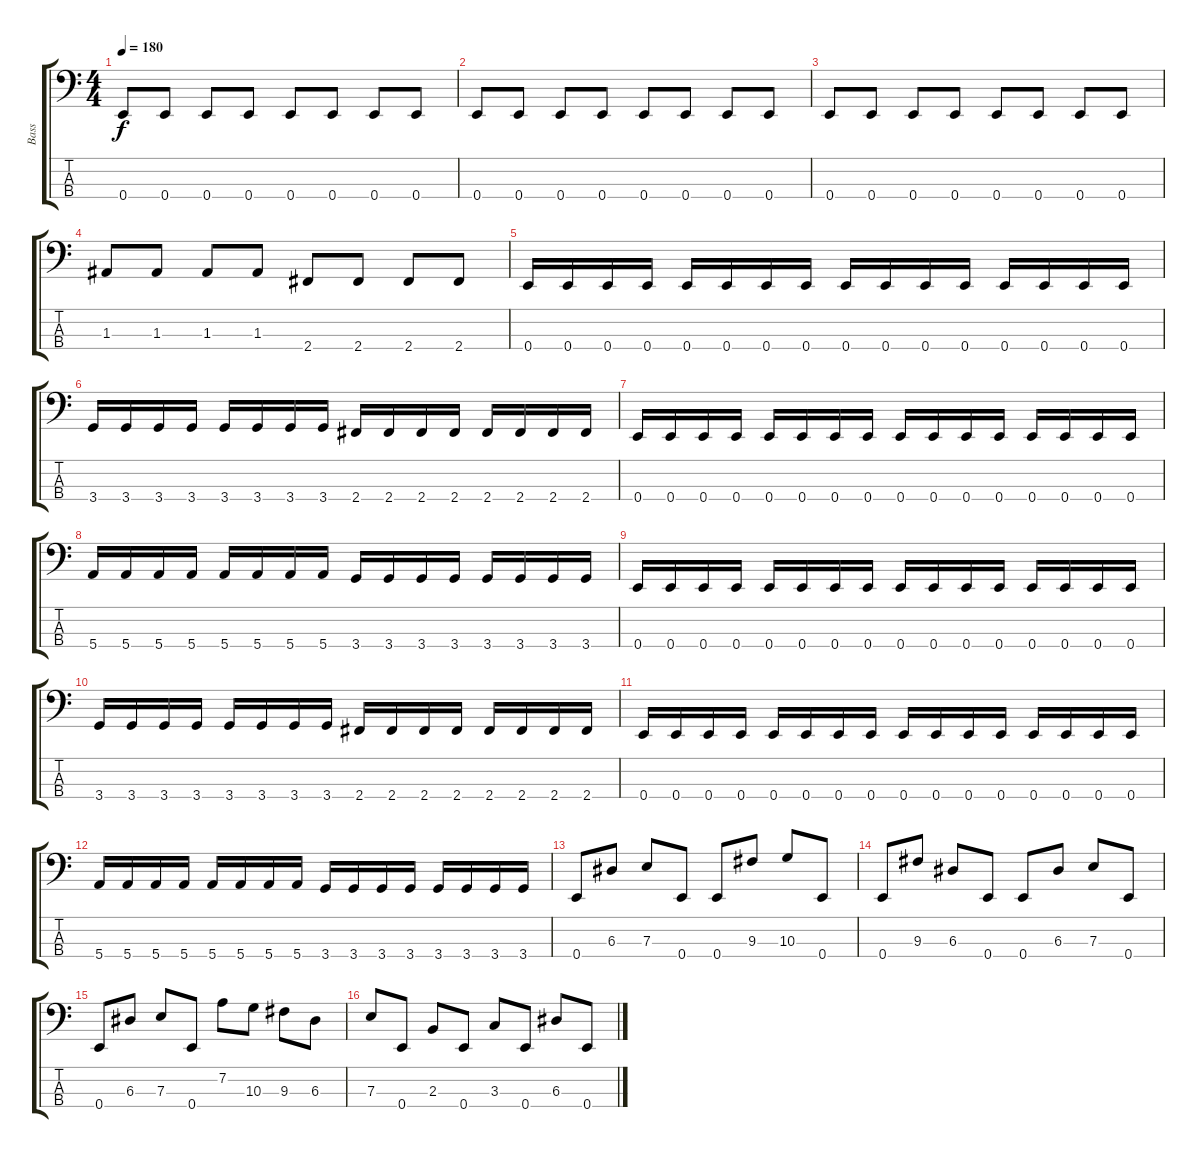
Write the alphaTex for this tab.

\track ("Bass" "Bass") {instrument electricbasspick}
\staff {score tabs}
\tuning (G2 D2 A1 E1) {hide}
\ts (4 4)
\tempo 180
\clef f4
\ks c
0.4.8{dy f} 0.4.8 0.4.8 0.4.8 0.4.8 0.4.8 0.4.8 0.4.8 |
0.4.8 0.4.8 0.4.8 0.4.8 0.4.8 0.4.8 0.4.8 0.4.8 |
0.4.8 0.4.8 0.4.8 0.4.8 0.4.8 0.4.8 0.4.8 0.4.8 |
1.3.8 1.3.8 1.3.8 1.3.8 2.4.8 2.4.8 2.4.8 2.4.8 |
0.4.16 0.4.16 0.4.16 0.4.16 0.4.16 0.4.16 0.4.16 0.4.16 0.4.16 0.4.16 0.4.16 0.4.16 0.4.16 0.4.16 0.4.16 0.4.16 |
3.4.16 3.4.16 3.4.16 3.4.16 3.4.16 3.4.16 3.4.16 3.4.16 2.4.16 2.4.16 2.4.16 2.4.16 2.4.16 2.4.16 2.4.16 2.4.16 |
0.4.16 0.4.16 0.4.16 0.4.16 0.4.16 0.4.16 0.4.16 0.4.16 0.4.16 0.4.16 0.4.16 0.4.16 0.4.16 0.4.16 0.4.16 0.4.16 |
5.4.16 5.4.16 5.4.16 5.4.16 5.4.16 5.4.16 5.4.16 5.4.16 3.4.16 3.4.16 3.4.16 3.4.16 3.4.16 3.4.16 3.4.16 3.4.16 |
0.4.16 0.4.16 0.4.16 0.4.16 0.4.16 0.4.16 0.4.16 0.4.16 0.4.16 0.4.16 0.4.16 0.4.16 0.4.16 0.4.16 0.4.16 0.4.16 |
3.4.16 3.4.16 3.4.16 3.4.16 3.4.16 3.4.16 3.4.16 3.4.16 2.4.16 2.4.16 2.4.16 2.4.16 2.4.16 2.4.16 2.4.16 2.4.16 |
0.4.16 0.4.16 0.4.16 0.4.16 0.4.16 0.4.16 0.4.16 0.4.16 0.4.16 0.4.16 0.4.16 0.4.16 0.4.16 0.4.16 0.4.16 0.4.16 |
5.4.16 5.4.16 5.4.16 5.4.16 5.4.16 5.4.16 5.4.16 5.4.16 3.4.16 3.4.16 3.4.16 3.4.16 3.4.16 3.4.16 3.4.16 3.4.16 |
0.4.8 6.3.8 7.3.8 0.4.8 0.4.8 9.3.8 10.3.8 0.4.8 |
0.4.8 9.3.8 6.3.8 0.4.8 0.4.8 6.3.8 7.3.8 0.4.8 |
0.4.8 6.3.8 7.3.8 0.4.8 7.2.8 10.3.8 9.3.8 6.3.8 |
7.3.8 0.4.8 2.3.8 0.4.8 3.3.8 0.4.8 6.3.8 0.4.8
